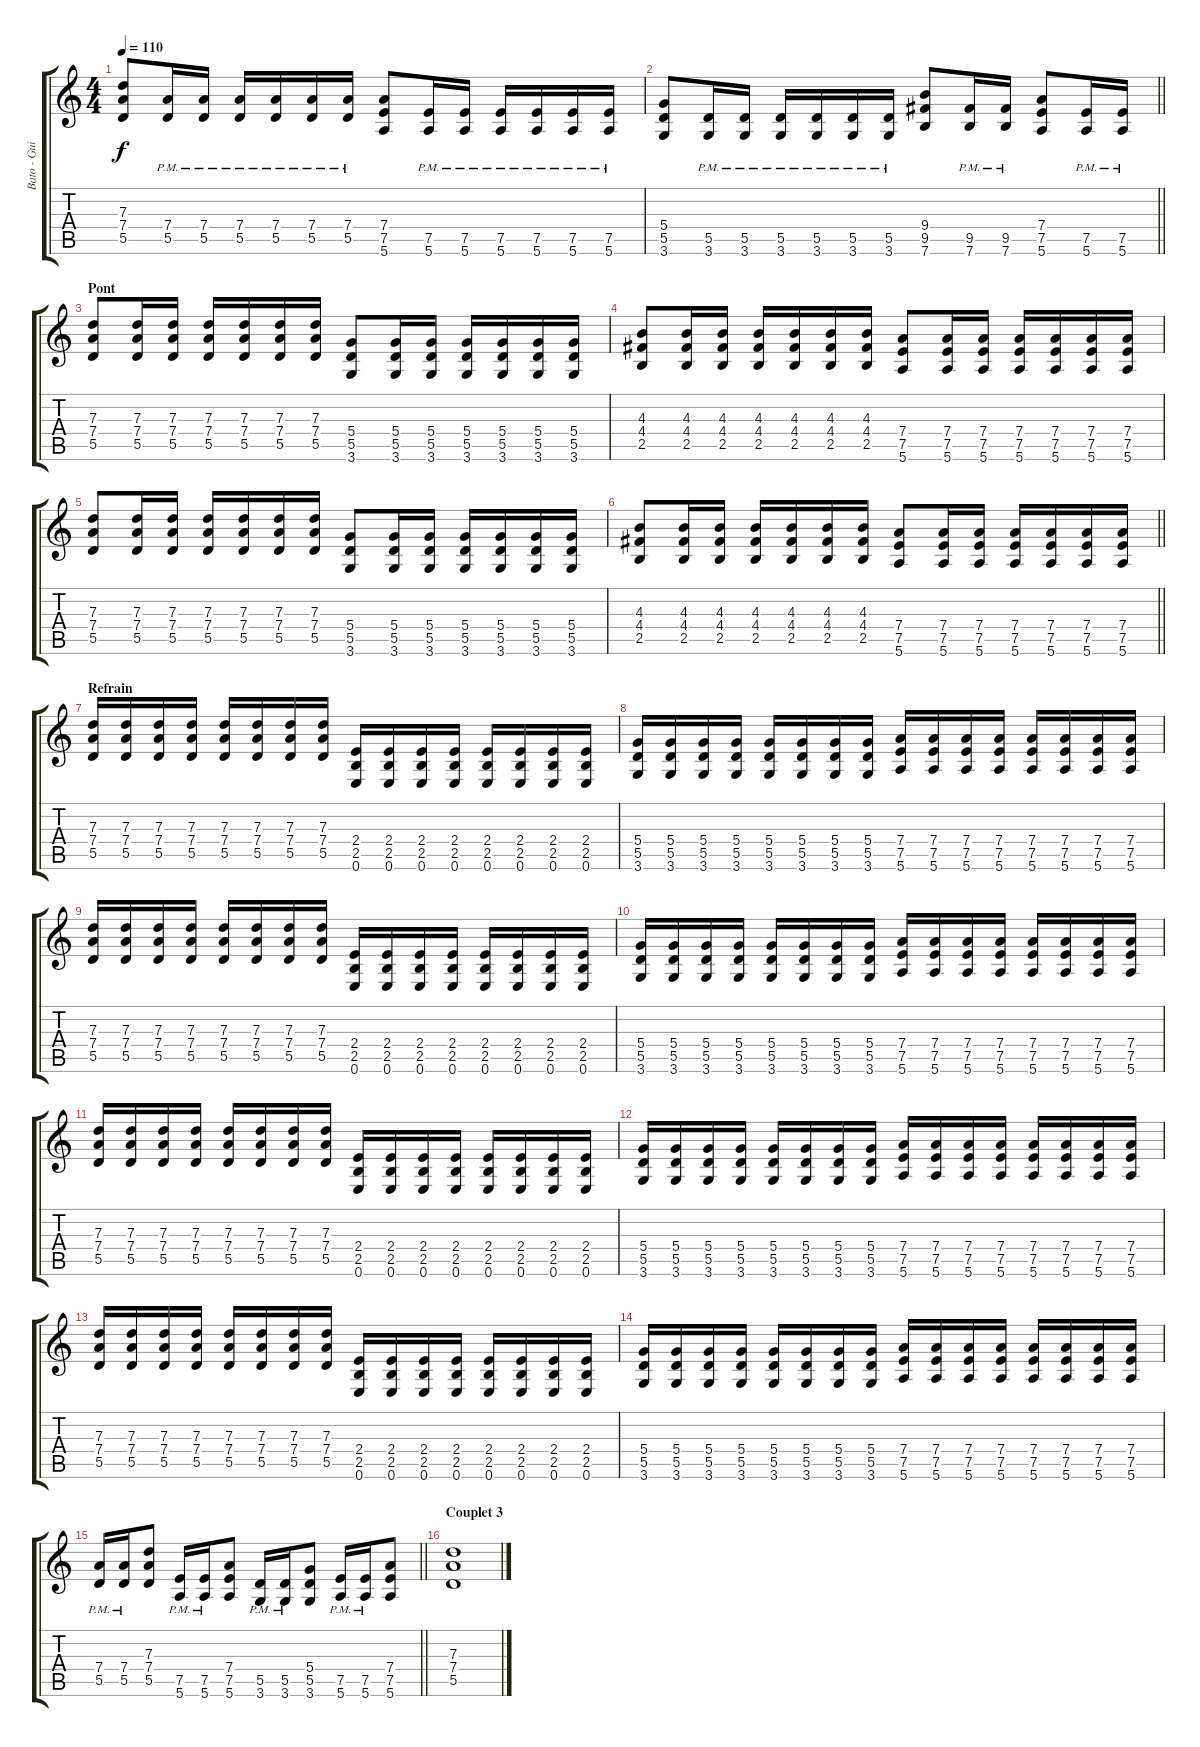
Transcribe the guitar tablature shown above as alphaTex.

\track ("Bato - Guitare" "Bato - Gui") {instrument overdrivenguitar}
\staff {score tabs}
\tuning (E4 B3 G3 D3 A2 E2) {hide}
\ts (4 4)
\tempo 110
\clef g2
\ks c
(7.3 7.4 5.5).8{dy f volume 12 balance 11} (7.4{pm} 5.5{pm}).16 (7.4{pm} 5.5{pm}).16 (7.4{pm} 5.5{pm}).16 (7.4{pm} 5.5{pm}).16 (7.4{pm} 5.5{pm}).16 (7.4{pm} 5.5{pm}).16 (7.4 7.5 5.6).8 (7.5{pm} 5.6{pm}).16 (7.5{pm} 5.6{pm}).16 (7.5{pm} 5.6{pm}).16 (7.5{pm} 5.6{pm}).16 (7.5{pm} 5.6{pm}).16 (7.5{pm} 5.6{pm}).16 |
\barLineRight lightlight
(5.4 5.5 3.6).8 (5.5{pm} 3.6{pm}).16 (5.5{pm} 3.6{pm}).16 (5.5{pm} 3.6{pm}).16 (5.5{pm} 3.6{pm}).16 (5.5{pm} 3.6{pm}).16 (5.5{pm} 3.6{pm}).16 (9.4 9.5 7.6).8 (9.5{pm} 7.6{pm}).16 (9.5{pm} 7.6{pm}).16 (7.4 7.5 5.6).8 (7.5{pm} 5.6{pm}).16 (7.5{pm} 5.6{pm}).16 |
\section ("" "Pont")
(7.3 7.4 5.5).8 (7.3 7.4 5.5).16 (7.3 7.4 5.5).16 (7.3 7.4 5.5).16 (7.3 7.4 5.5).16 (7.3 7.4 5.5).16 (7.3 7.4 5.5).16 (5.4 5.5 3.6).8 (5.4 5.5 3.6).16 (5.4 5.5 3.6).16 (5.4 5.5 3.6).16 (5.4 5.5 3.6).16 (5.4 5.5 3.6).16 (5.4 5.5 3.6).16 |
(4.3 4.4 2.5).8 (4.3 4.4 2.5).16 (4.3 4.4 2.5).16 (4.3 4.4 2.5).16 (4.3 4.4 2.5).16 (4.3 4.4 2.5).16 (4.3 4.4 2.5).16 (7.4 7.5 5.6).8 (7.4 7.5 5.6).16 (7.4 7.5 5.6).16 (7.4 7.5 5.6).16 (7.4 7.5 5.6).16 (7.4 7.5 5.6).16 (7.4 7.5 5.6).16 |
(7.3 7.4 5.5).8 (7.3 7.4 5.5).16 (7.3 7.4 5.5).16 (7.3 7.4 5.5).16 (7.3 7.4 5.5).16 (7.3 7.4 5.5).16 (7.3 7.4 5.5).16 (5.4 5.5 3.6).8 (5.4 5.5 3.6).16 (5.4 5.5 3.6).16 (5.4 5.5 3.6).16 (5.4 5.5 3.6).16 (5.4 5.5 3.6).16 (5.4 5.5 3.6).16 |
\barLineRight lightlight
(4.3 4.4 2.5).8 (4.3 4.4 2.5).16 (4.3 4.4 2.5).16 (4.3 4.4 2.5).16 (4.3 4.4 2.5).16 (4.3 4.4 2.5).16 (4.3 4.4 2.5).16 (7.4 7.5 5.6).8 (7.4 7.5 5.6).16 (7.4 7.5 5.6).16 (7.4 7.5 5.6).16 (7.4 7.5 5.6).16 (7.4 7.5 5.6).16 (7.4 7.5 5.6).16 |
\section ("" "Refrain")
(7.3 7.4 5.5).16 (7.3 7.4 5.5).16 (7.3 7.4 5.5).16 (7.3 7.4 5.5).16 (7.3 7.4 5.5).16 (7.3 7.4 5.5).16 (7.3 7.4 5.5).16 (7.3 7.4 5.5).16 (2.4 2.5 0.6).16 (2.4 2.5 0.6).16 (2.4 2.5 0.6).16 (2.4 2.5 0.6).16 (2.4 2.5 0.6).16 (2.4 2.5 0.6).16 (2.4 2.5 0.6).16 (2.4 2.5 0.6).16 |
(5.4 5.5 3.6).16 (5.4 5.5 3.6).16 (5.4 5.5 3.6).16 (5.4 5.5 3.6).16 (5.4 5.5 3.6).16 (5.4 5.5 3.6).16 (5.4 5.5 3.6).16 (5.4 5.5 3.6).16 (7.4 7.5 5.6).16 (7.4 7.5 5.6).16 (7.4 7.5 5.6).16 (7.4 7.5 5.6).16 (7.4 7.5 5.6).16 (7.4 7.5 5.6).16 (7.4 7.5 5.6).16 (7.4 7.5 5.6).16 |
(7.3 7.4 5.5).16 (7.3 7.4 5.5).16 (7.3 7.4 5.5).16 (7.3 7.4 5.5).16 (7.3 7.4 5.5).16 (7.3 7.4 5.5).16 (7.3 7.4 5.5).16 (7.3 7.4 5.5).16 (2.4 2.5 0.6).16 (2.4 2.5 0.6).16 (2.4 2.5 0.6).16 (2.4 2.5 0.6).16 (2.4 2.5 0.6).16 (2.4 2.5 0.6).16 (2.4 2.5 0.6).16 (2.4 2.5 0.6).16 |
(5.4 5.5 3.6).16 (5.4 5.5 3.6).16 (5.4 5.5 3.6).16 (5.4 5.5 3.6).16 (5.4 5.5 3.6).16 (5.4 5.5 3.6).16 (5.4 5.5 3.6).16 (5.4 5.5 3.6).16 (7.4 7.5 5.6).16 (7.4 7.5 5.6).16 (7.4 7.5 5.6).16 (7.4 7.5 5.6).16 (7.4 7.5 5.6).16 (7.4 7.5 5.6).16 (7.4 7.5 5.6).16 (7.4 7.5 5.6).16 |
(7.3 7.4 5.5).16 (7.3 7.4 5.5).16 (7.3 7.4 5.5).16 (7.3 7.4 5.5).16 (7.3 7.4 5.5).16 (7.3 7.4 5.5).16 (7.3 7.4 5.5).16 (7.3 7.4 5.5).16 (2.4 2.5 0.6).16 (2.4 2.5 0.6).16 (2.4 2.5 0.6).16 (2.4 2.5 0.6).16 (2.4 2.5 0.6).16 (2.4 2.5 0.6).16 (2.4 2.5 0.6).16 (2.4 2.5 0.6).16 |
(5.4 5.5 3.6).16 (5.4 5.5 3.6).16 (5.4 5.5 3.6).16 (5.4 5.5 3.6).16 (5.4 5.5 3.6).16 (5.4 5.5 3.6).16 (5.4 5.5 3.6).16 (5.4 5.5 3.6).16 (7.4 7.5 5.6).16 (7.4 7.5 5.6).16 (7.4 7.5 5.6).16 (7.4 7.5 5.6).16 (7.4 7.5 5.6).16 (7.4 7.5 5.6).16 (7.4 7.5 5.6).16 (7.4 7.5 5.6).16 |
(7.3 7.4 5.5).16 (7.3 7.4 5.5).16 (7.3 7.4 5.5).16 (7.3 7.4 5.5).16 (7.3 7.4 5.5).16 (7.3 7.4 5.5).16 (7.3 7.4 5.5).16 (7.3 7.4 5.5).16 (2.4 2.5 0.6).16 (2.4 2.5 0.6).16 (2.4 2.5 0.6).16 (2.4 2.5 0.6).16 (2.4 2.5 0.6).16 (2.4 2.5 0.6).16 (2.4 2.5 0.6).16 (2.4 2.5 0.6).16 |
(5.4 5.5 3.6).16 (5.4 5.5 3.6).16 (5.4 5.5 3.6).16 (5.4 5.5 3.6).16 (5.4 5.5 3.6).16 (5.4 5.5 3.6).16 (5.4 5.5 3.6).16 (5.4 5.5 3.6).16 (7.4 7.5 5.6).16 (7.4 7.5 5.6).16 (7.4 7.5 5.6).16 (7.4 7.5 5.6).16 (7.4 7.5 5.6).16 (7.4 7.5 5.6).16 (7.4 7.5 5.6).16 (7.4 7.5 5.6).16 |
\barLineRight lightlight
(7.4{pm} 5.5{pm}).16 (7.4{pm} 5.5{pm}).16 (7.3 7.4 5.5).8 (7.5{pm} 5.6{pm}).16 (7.5{pm} 5.6{pm}).16 (7.4 7.5 5.6).8 (5.5{pm} 3.6{pm}).16 (5.5{pm} 3.6{pm}).16 (5.4 5.5 3.6).8 (7.5{pm} 5.6{pm}).16 (7.5{pm} 5.6{pm}).16 (7.4 7.5 5.6).8 |
\section ("" "Couplet 3")
(7.3 7.4 5.5).1{volume 0}
